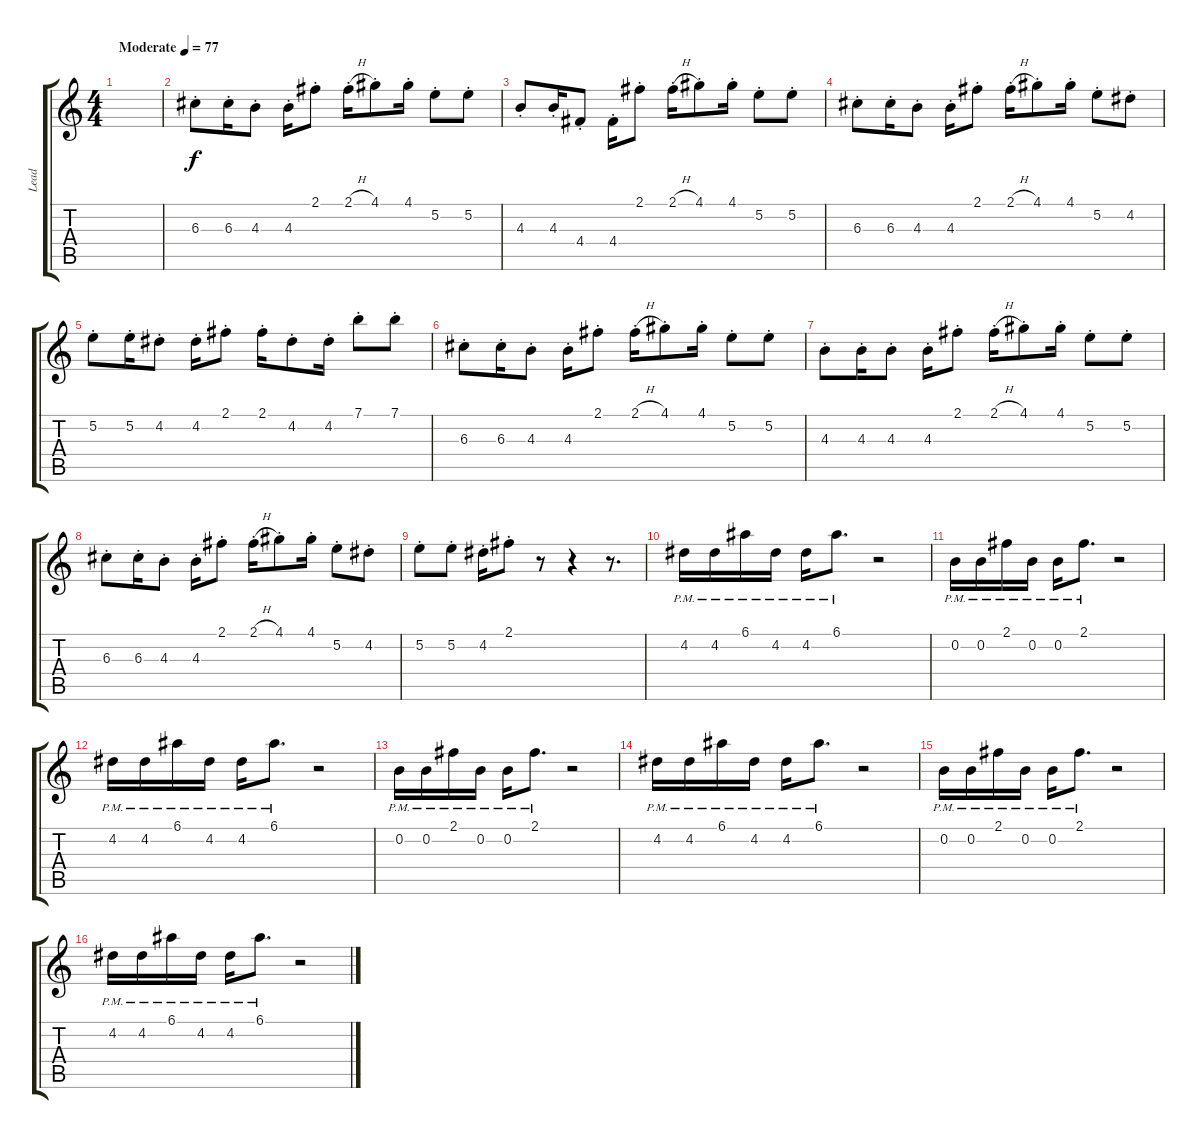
\track ("Lead" "Lead") {instrument distortionguitar}
\staff {score tabs}
\tuning (E4 B3 G3 D3 A2 E2) {hide}
\ts (4 4)
\tempo (77 "Moderate")
\clef g2
\ks c
|
6.3{st}.8 6.3{st}.16 4.3{st}.8 4.3{st}.16 2.1{st}.8 2.1{h st}.16 4.1{st}.8 4.1{st}.16 5.2{st}.8 5.2{st}.8 |
4.3{st}.8 4.3{st}.16 4.4{st}.8 4.4{st}.16 2.1{st}.8 2.1{h st}.16 4.1{st}.8 4.1{st}.16 5.2{st}.8 5.2{st}.8 |
6.3{st}.8 6.3{st}.16 4.3{st}.8 4.3{st}.16 2.1{st}.8 2.1{h st}.16 4.1{st}.8 4.1{st}.16 5.2{st}.8 4.2{st}.8 |
5.2{st}.8 5.2{st}.16 4.2{st}.8 4.2{st}.16 2.1{st}.8 2.1{st}.16 4.2{st}.8 4.2{st}.16 7.1{st}.8 7.1{st}.8 |
6.3{st}.8 6.3{st}.16 4.3{st}.8 4.3{st}.16 2.1{st}.8 2.1{h st}.16 4.1{st}.8 4.1{st}.16 5.2{st}.8 5.2{st}.8 |
4.3{st}.8 4.3{st}.16 4.3{st}.8 4.3{st}.16 2.1{st}.8 2.1{h st}.16 4.1{st}.8 4.1{st}.16 5.2{st}.8 5.2{st}.8 |
6.3{st}.8 6.3{st}.16 4.3{st}.8 4.3{st}.16 2.1{st}.8 2.1{h st}.16 4.1{st}.8 4.1{st}.16 5.2{st}.8 4.2{st}.8 |
5.2{st}.8 5.2{st}.8 4.2{st}.16 2.1{st}.8 r.8 r.4 r.8{d} |
4.2{pm}.16 4.2{pm}.16 6.1{pm}.16 4.2{pm}.16 4.2{pm}.16 6.1{pm}.8{d} r.2 |
0.2{pm}.16 0.2{pm}.16 2.1{pm}.16 0.2{pm}.16 0.2{pm}.16 2.1{pm}.8{d} r.2 |
4.2{pm}.16 4.2{pm}.16 6.1{pm}.16 4.2{pm}.16 4.2{pm}.16 6.1{pm}.8{d} r.2 |
0.2{pm}.16 0.2{pm}.16 2.1{pm}.16 0.2{pm}.16 0.2{pm}.16 2.1{pm}.8{d} r.2 |
4.2{pm}.16 4.2{pm}.16 6.1{pm}.16 4.2{pm}.16 4.2{pm}.16 6.1{pm}.8{d} r.2 |
0.2{pm}.16 0.2{pm}.16 2.1{pm}.16 0.2{pm}.16 0.2{pm}.16 2.1{pm}.8{d} r.2 |
4.2{pm}.16 4.2{pm}.16 6.1{pm}.16 4.2{pm}.16 4.2{pm}.16 6.1{pm}.8{d} r.2
